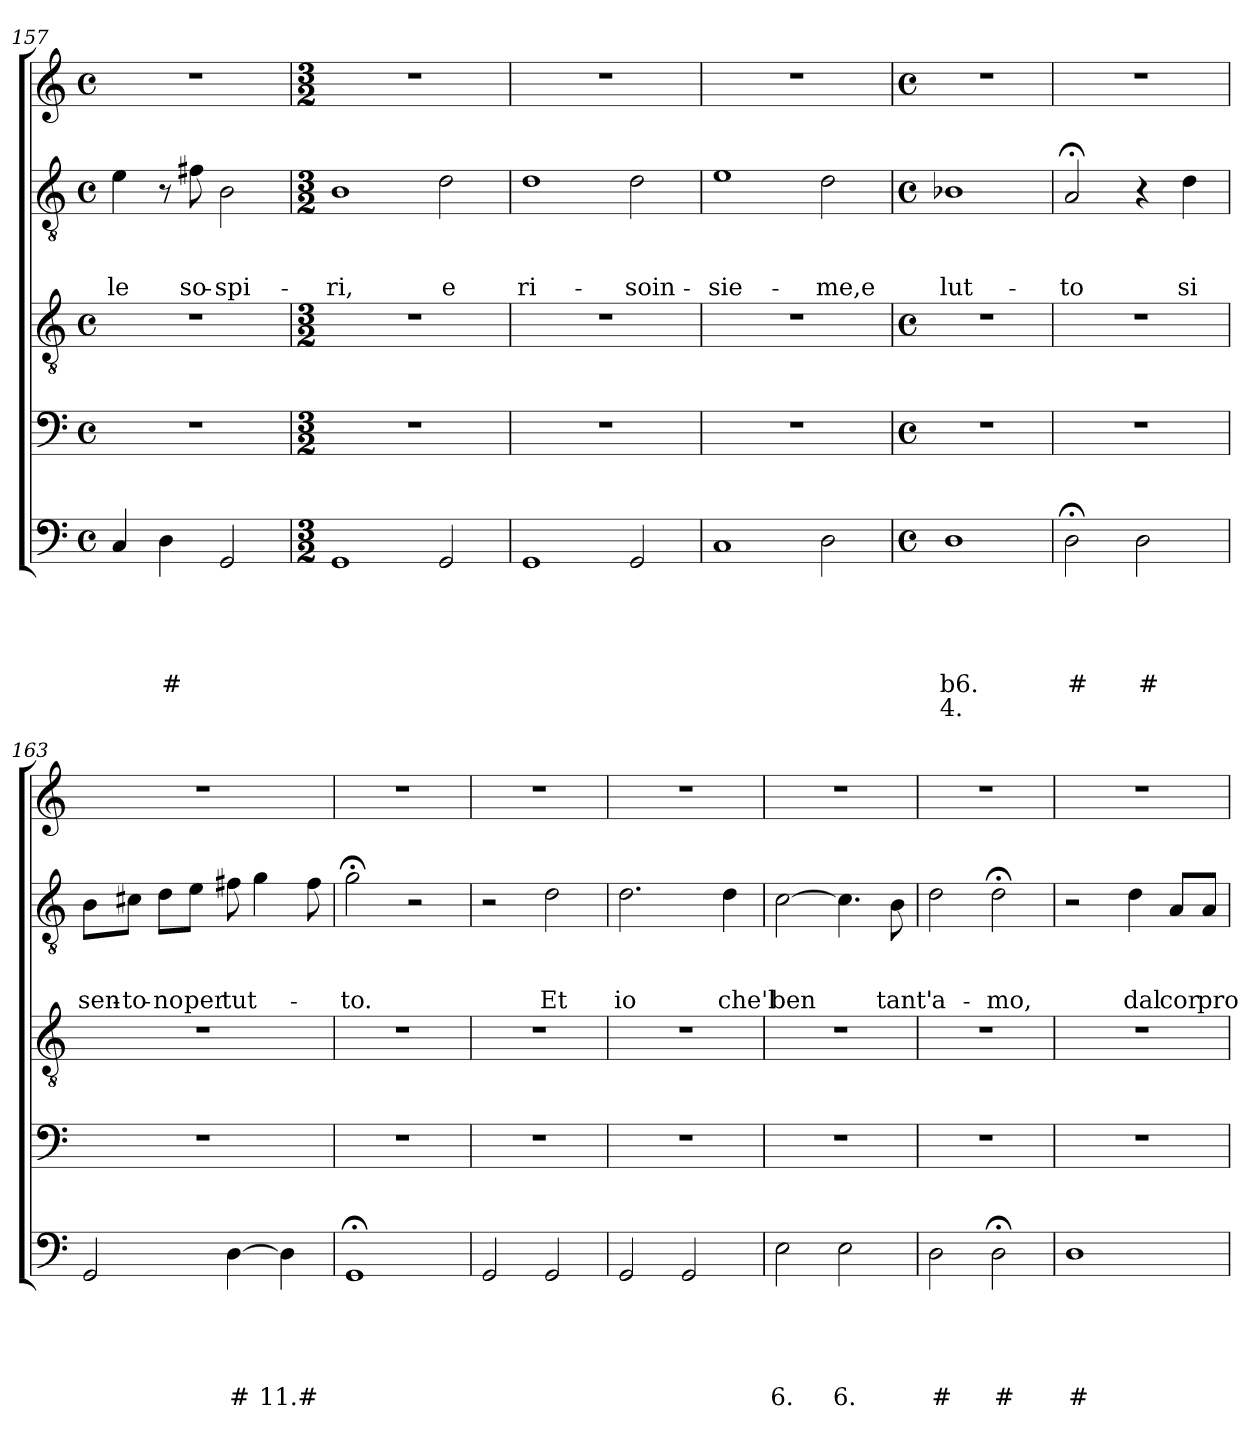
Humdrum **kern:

**kern	**text	**text	**text	**text	**text	**text	**kern	**kern	**kern	**text	**text	**text	**kern
*part5	*part5	*part5	*part5	*part5	*part5	*part5	*part4	*part3	*part2	*part2	*part2	*part2	*part1
*staff5	*staff5	*staff5	*staff5	*staff5	*staff5	*staff5	*staff4	*staff3	*staff2	*staff2	*staff2	*staff2	*staff1
*clefF4	*	*	*	*	*	*	*clefF4	*clefGv2	*clefGv2	*	*	*	*clefG2
*k[]	*	*	*	*	*	*	*k[]	*k[]	*k[]	*	*	*	*k[]
*C:	*	*	*	*	*	*	*C:	*C:	*C:	*	*	*	*C:
*M4/4	*	*	*	*	*	*	*M4/4	*M4/4	*M4/4	*	*	*	*M4/4
*met(c)	*	*	*	*	*	*	*met(c)	*met(c)	*met(c)	*	*	*	*met(c)
=157	=157	=157	=157	=157	=157	=157	=157	=157	=157	=157	=157	=157	=157
4C/	.	.	.	.	.	.	1r	1r	4e\	.	.	-le	1r
4D\	.	.	.	.	#	.	.	.	8r	.	.	.	.
.	.	.	.	.	.	.	.	.	8f#X\	.	.	so-	.
2GG/	.	.	.	.	.	.	.	.	2B\	.	.	-spi-	.
=158	=158	=158	=158	=158	=158	=158	=158	=158	=158	=158	=158	=158	=158
*M3/2	*	*	*	*	*	*	*M3/2	*M3/2	*M3/2	*	*	*	*M3/2
1GG	.	.	.	.	.	.	1.r	1.r	1B	.	.	-ri,	1.r
2GG/	.	.	.	.	.	.	.	.	2d\	.	.	e	.
=159	=159	=159	=159	=159	=159	=159	=159	=159	=159	=159	=159	=159	=159
1GG	.	.	.	.	.	.	1.r	1.r	1d	.	.	ri-	1.r
2GG/	.	.	.	.	.	.	.	.	2d\	.	.	-soin-	.
=160	=160	=160	=160	=160	=160	=160	=160	=160	=160	=160	=160	=160	=160
1C	.	.	.	.	.	.	1.r	1.r	1e	.	.	-sie-	1.r
2D\	.	.	.	.	.	.	.	.	2d\	.	.	-me,e	.
=161	=161	=161	=161	=161	=161	=161	=161	=161	=161	=161	=161	=161	=161
*M4/4	*	*	*	*	*	*	*M4/4	*M4/4	*M4/4	*	*	*	*M4/4
*met(c)	*	*	*	*	*	*	*met(c)	*met(c)	*met(c)	*	*	*	*met(c)
1D	.	.	.	.	b6.	4.	1r	1r	1B-X	.	.	lut-	1r
=162	=162	=162	=162	=162	=162	=162	=162	=162	=162	=162	=162	=162	=162
2D;<\	.	.	.	.	#	.	1r	1r	2A;</	.	.	-to	1r
2D\	.	.	.	.	#	.	.	.	4r	.	.	.	.
.	.	.	.	.	.	.	.	.	4d\	.	.	si	.
!!LO:LB:g=z
=163	=163	=163	=163	=163	=163	=163	=163	=163	=163	=163	=163	=163	=163
2GG/	.	.	.	.	.	.	1r	1r	8B\L	.	.	sen-	1r
.	.	.	.	.	.	.	.	.	8c#X\J	.	.	-to-	.
.	.	.	.	.	.	.	.	.	8d\L	.	.	-no	.
.	.	.	.	.	.	.	.	.	8e\J	.	.	per	.
[4D\	.	.	.	.	#	.	.	.	8f#X\	.	.	tut-	.
.	.	.	.	.	.	.	.	.	4g\	.	.	.	.
4D\]	.	.	.	.	11.#	.	.	.	.	.	.	.	.
.	.	.	.	.	.	.	.	.	8f#\	.	.	.	.
=164	=164	=164	=164	=164	=164	=164	=164	=164	=164	=164	=164	=164	=164
1GG;<	.	.	.	.	.	.	1r	1r	2g;<\	.	.	-to.	1r
.	.	.	.	.	.	.	.	.	2r	.	.	.	.
=165	=165	=165	=165	=165	=165	=165	=165	=165	=165	=165	=165	=165	=165
2GG/	.	.	.	.	.	.	1r	1r	2r	.	.	.	1r
2GG/	.	.	.	.	.	.	.	.	2d\	.	.	Et	.
=166	=166	=166	=166	=166	=166	=166	=166	=166	=166	=166	=166	=166	=166
2GG/	.	.	.	.	.	.	1r	1r	2.d\	.	.	io	1r
2GG/	.	.	.	.	.	.	.	.	.	.	.	.	.
.	.	.	.	.	.	.	.	.	4d\	.	.	che'l	.
=167	=167	=167	=167	=167	=167	=167	=167	=167	=167	=167	=167	=167	=167
2E\	.	.	.	.	6.	.	1r	1r	[2c\	.	.	ben	1r
2E\	.	.	.	.	6.	.	.	.	4.c\]	.	.	.	.
.	.	.	.	.	.	.	.	.	8B\	.	.	tant'	.
=168	=168	=168	=168	=168	=168	=168	=168	=168	=168	=168	=168	=168	=168
2D\	.	.	.	.	#	.	1r	1r	2d\	.	.	a-	1r
2D;<\	.	.	.	.	#	.	.	.	2d;<\	.	.	-mo,	.
!!LO:LB:g=z
=169	=169	=169	=169	=169	=169	=169	=169	=169	=169	=169	=169	=169	=169
1D	.	.	.	.	#	.	1r	1r	2r	.	.	.	1r
.	.	.	.	.	.	.	.	.	4d\	.	.	dal	.
.	.	.	.	.	.	.	.	.	8A/L	.	.	cor	.
.	.	.	.	.	.	.	.	.	8A/J	.	.	pro-	.
=	=	=	=	=	=	=	=	=	=	=	=	=	=
*-	*-	*-	*-	*-	*-	*-	*-	*-	*-	*-	*-	*-	*-
